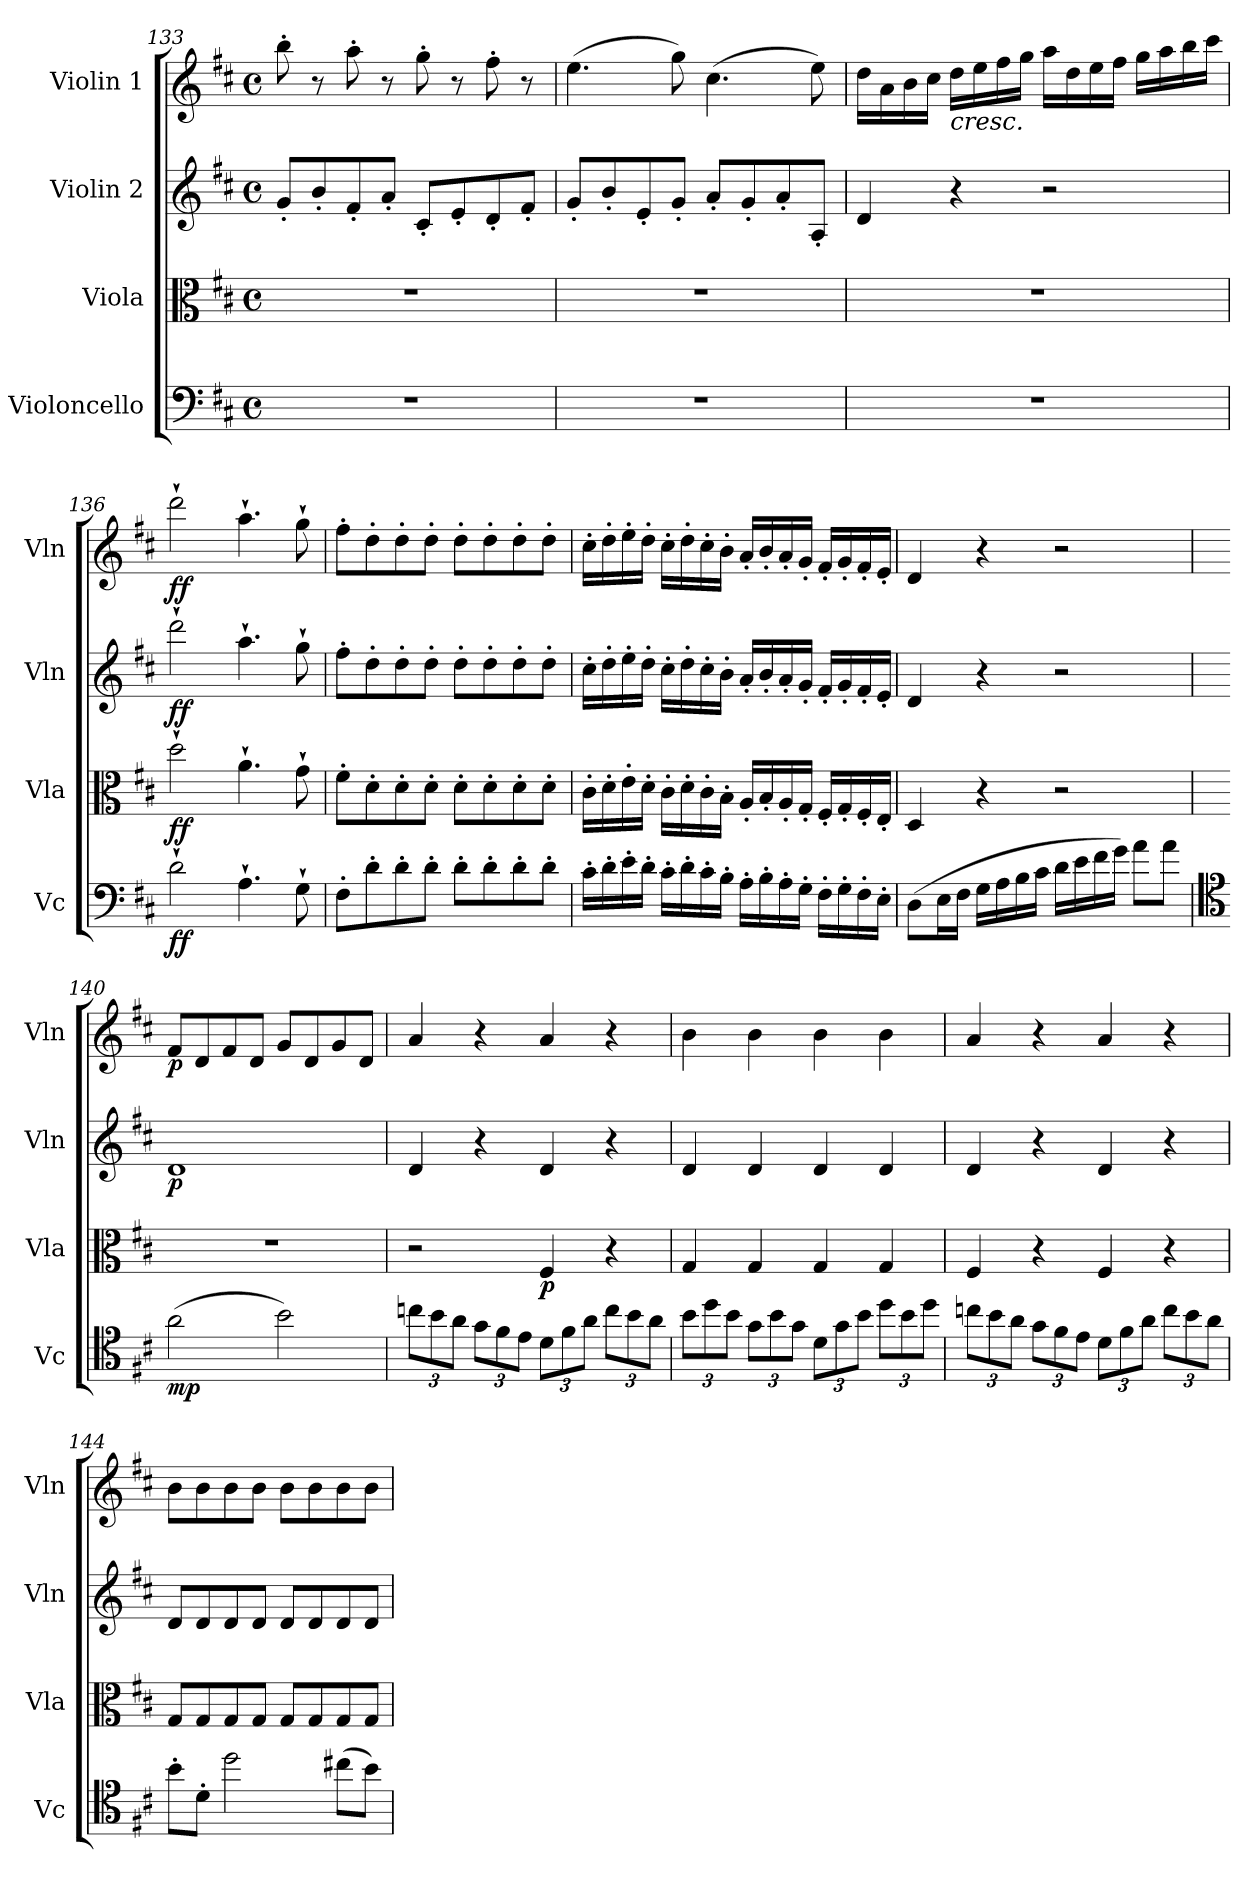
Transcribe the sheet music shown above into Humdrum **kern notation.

**kern	**dynam	**kern	**dynam	**kern	**dynam	**kern	**dynam
*part4	*part4	*part3	*part3	*part2	*part2	*part1	*part1
*staff4	*staff4	*staff3	*staff3	*staff2	*staff2	*staff1	*staff1
*I"Violoncello	*	*I"Viola	*	*I"Violin 2	*	*I"Violin 1	*
*I'Vc	*	*I'Vla	*	*I'Vln	*	*I'Vln	*
*clefF4	*	*clefC3	*	*clefG2	*	*clefG2	*
*k[f#c#]	*	*k[f#c#]	*	*k[f#c#]	*	*k[f#c#]	*
*M4/4	*	*M4/4	*	*M4/4	*	*M4/4	*
*met(c)	*	*met(c)	*	*met(c)	*	*met(c)	*
=133	=133	=133	=133	=133	=133	=133	=133
1r	.	1r	.	8g'/L	.	8bb'\	.
.	.	.	.	8b'/	.	8r	.
.	.	.	.	8f#'/	.	8aa'\	.
.	.	.	.	8a'/J	.	8r	.
.	.	.	.	8c#'/L	.	8gg'\	.
.	.	.	.	8e'/	.	8r	.
.	.	.	.	8d'/	.	8ff#'\	.
.	.	.	.	8f#'/J	.	8r	.
=134	=134	=134	=134	=134	=134	=134	=134
1r	.	1r	.	8g'/L	.	(>4.ee\	.
.	.	.	.	8b'/	.	.	.
.	.	.	.	8e'/	.	.	.
.	.	.	.	8g'/J	.	8gg\)	.
.	.	.	.	8a'/L	.	(>4.cc#\	.
.	.	.	.	8g'/	.	.	.
.	.	.	.	8a'/	.	.	.
.	.	.	.	8A'/J	.	8ee\)	.
!!LO:LB:g=z
=135	=135	=135	=135	=135	=135	=135	=135
1r	.	1r	.	4d/	.	16dd\LL	.
.	.	.	.	.	.	16a\	.
.	.	.	.	.	.	16b\	.
.	.	.	.	.	.	16cc#\JJ	.
!	!	!	!	!	!	!LO:TX:b:i:t=cresc.	!
.	.	.	.	4r	.	16dd\LL	.
.	.	.	.	.	.	16ee\	.
.	.	.	.	.	.	16ff#\	.
.	.	.	.	.	.	16gg\JJ	.
.	.	.	.	2r	.	16aa\LL	.
.	.	.	.	.	.	16dd\	.
.	.	.	.	.	.	16ee\	.
.	.	.	.	.	.	16ff#\JJ	.
.	.	.	.	.	.	16gg\LL	.
.	.	.	.	.	.	16aa\	.
.	.	.	.	.	.	16bb\	.
.	.	.	.	.	.	16ccc#\JJ	.
=136	=136	=136	=136	=136	=136	=136	=136
!	!LO:DY:b	!	!LO:DY:b	!	!LO:DY:b	!	!LO:DY:b
2d`\	ff	2dd`\	ff	2ddd`\	ff	2ddd`\	ff
4.A`\	.	4.a`\	.	4.aa`\	.	4.aa`\	.
8G`\	.	8g`\	.	8gg`\	.	8gg`\	.
=137	=137	=137	=137	=137	=137	=137	=137
8F#'\L	.	8f#'\L	.	8ff#'\L	.	8ff#'\L	.
8d'\	.	8d'\	.	8dd'\	.	8dd'\	.
8d'\	.	8d'\	.	8dd'\	.	8dd'\	.
8d'\J	.	8d'\J	.	8dd'\J	.	8dd'\J	.
8d'\L	.	8d'\L	.	8dd'\L	.	8dd'\L	.
8d'\	.	8d'\	.	8dd'\	.	8dd'\	.
8d'\	.	8d'\	.	8dd'\	.	8dd'\	.
8d'\J	.	8d'\J	.	8dd'\J	.	8dd'\J	.
=138	=138	=138	=138	=138	=138	=138	=138
16c#'\LL	.	16c#'\LL	.	16cc#'\LL	.	16cc#'\LL	.
16d'\	.	16d'\	.	16dd'\	.	16dd'\	.
16e'\	.	16e'\	.	16ee'\	.	16ee'\	.
16d'\JJ	.	16d'\JJ	.	16dd'\JJ	.	16dd'\JJ	.
16c#'\LL	.	16c#'\LL	.	16cc#'\LL	.	16cc#'\LL	.
16d'\	.	16d'\	.	16dd'\	.	16dd'\	.
16c#'\	.	16c#'\	.	16cc#'\	.	16cc#'\	.
16B'\JJ	.	16B'\JJ	.	16b'\JJ	.	16b'\JJ	.
16A'\LL	.	16A'/LL	.	16a'/LL	.	16a'/LL	.
16B'\	.	16B'/	.	16b'/	.	16b'/	.
16A'\	.	16A'/	.	16a'/	.	16a'/	.
16G'\JJ	.	16G'/JJ	.	16g'/JJ	.	16g'/JJ	.
16F#'\LL	.	16F#'/LL	.	16f#'/LL	.	16f#'/LL	.
16G'\	.	16G'/	.	16g'/	.	16g'/	.
16F#'\	.	16F#'/	.	16f#'/	.	16f#'/	.
16E'\JJ	.	16E'/JJ	.	16e'/JJ	.	16e'/JJ	.
=139	=139	=139	=139	=139	=139	=139	=139
(>8D\L	.	4D/	.	4d/	.	4d/	.
16E\L	.	.	.	.	.	.	.
16F#\JJ	.	.	.	.	.	.	.
16G\LL	.	4r	.	4r	.	4r	.
16A\	.	.	.	.	.	.	.
16B\	.	.	.	.	.	.	.
16c#\JJ	.	.	.	.	.	.	.
16d\LL	.	2r	.	2r	.	2r	.
16e\	.	.	.	.	.	.	.
16f#\	.	.	.	.	.	.	.
16g\JJ)	.	.	.	.	.	.	.
8a\L	.	.	.	.	.	.	.
8a\J	.	.	.	.	.	.	.
=140	=140	=140	=140	=140	=140	=140	=140
*clefC4	*	*	*	*	*	*	*
!	!LO:DY:b	!	!	!	!LO:DY:b	!	!LO:DY:b
(>2a\	mp	1r	.	1d	p	8f#/L	p
.	.	.	.	.	.	8d/	.
.	.	.	.	.	.	8f#/	.
.	.	.	.	.	.	8d/J	.
2b\)	.	.	.	.	.	8g/L	.
.	.	.	.	.	.	8d/	.
.	.	.	.	.	.	8g/	.
.	.	.	.	.	.	8d/J	.
!!LO:PB:g=z
=141	=141	=141	=141	=141	=141	=141	=141
*Xbrackettup	*	*	*	*	*	*	*
12ccn\L	.	2r	.	4d/	.	4a/	.
12b\	.	.	.	.	.	.	.
12a\J	.	.	.	.	.	.	.
12g\L	.	.	.	4r	.	4r	.
12f#\	.	.	.	.	.	.	.
12e\J	.	.	.	.	.	.	.
!	!	!	!LO:DY:b	!	!	!	!
12d\L	.	4F#/	p	4d/	.	4a/	.
12f#\	.	.	.	.	.	.	.
12a\J	.	.	.	.	.	.	.
12cc\L	.	4r	.	4r	.	4r	.
12b\	.	.	.	.	.	.	.
12a\J	.	.	.	.	.	.	.
=142	=142	=142	=142	=142	=142	=142	=142
12b\L	.	4G/	.	4d/	.	4b\	.
12dd\	.	.	.	.	.	.	.
12b\J	.	.	.	.	.	.	.
12g\L	.	4G/	.	4d/	.	4b\	.
12b\	.	.	.	.	.	.	.
12g\J	.	.	.	.	.	.	.
12d\L	.	4G/	.	4d/	.	4b\	.
12g\	.	.	.	.	.	.	.
12b\J	.	.	.	.	.	.	.
12dd\L	.	4G/	.	4d/	.	4b\	.
12b\	.	.	.	.	.	.	.
12dd\J	.	.	.	.	.	.	.
=143	=143	=143	=143	=143	=143	=143	=143
12ccn\L	.	4F#/	.	4d/	.	4a/	.
12b\	.	.	.	.	.	.	.
12a\J	.	.	.	.	.	.	.
12g\L	.	4r	.	4r	.	4r	.
12f#\	.	.	.	.	.	.	.
12e\J	.	.	.	.	.	.	.
12d\L	.	4F#/	.	4d/	.	4a/	.
12f#\	.	.	.	.	.	.	.
12a\J	.	.	.	.	.	.	.
12cc\L	.	4r	.	4r	.	4r	.
12b\	.	.	.	.	.	.	.
12a\J	.	.	.	.	.	.	.
=144	=144	=144	=144	=144	=144	=144	=144
8b'\L	.	8G/L	.	8d/L	.	8b\L	.
8d'\J	.	8G/	.	8d/	.	8b\	.
2dd\	.	8G/	.	8d/	.	8b\	.
.	.	8G/J	.	8d/J	.	8b\J	.
.	.	8G/L	.	8d/L	.	8b\L	.
.	.	8G/	.	8d/	.	8b\	.
(>8cc#X\L	.	8G/	.	8d/	.	8b\	.
8b\J)	.	8G/J	.	8d/J	.	8b\J	.
=	=	=	=	=	=	=	=
*-	*-	*-	*-	*-	*-	*-	*-
